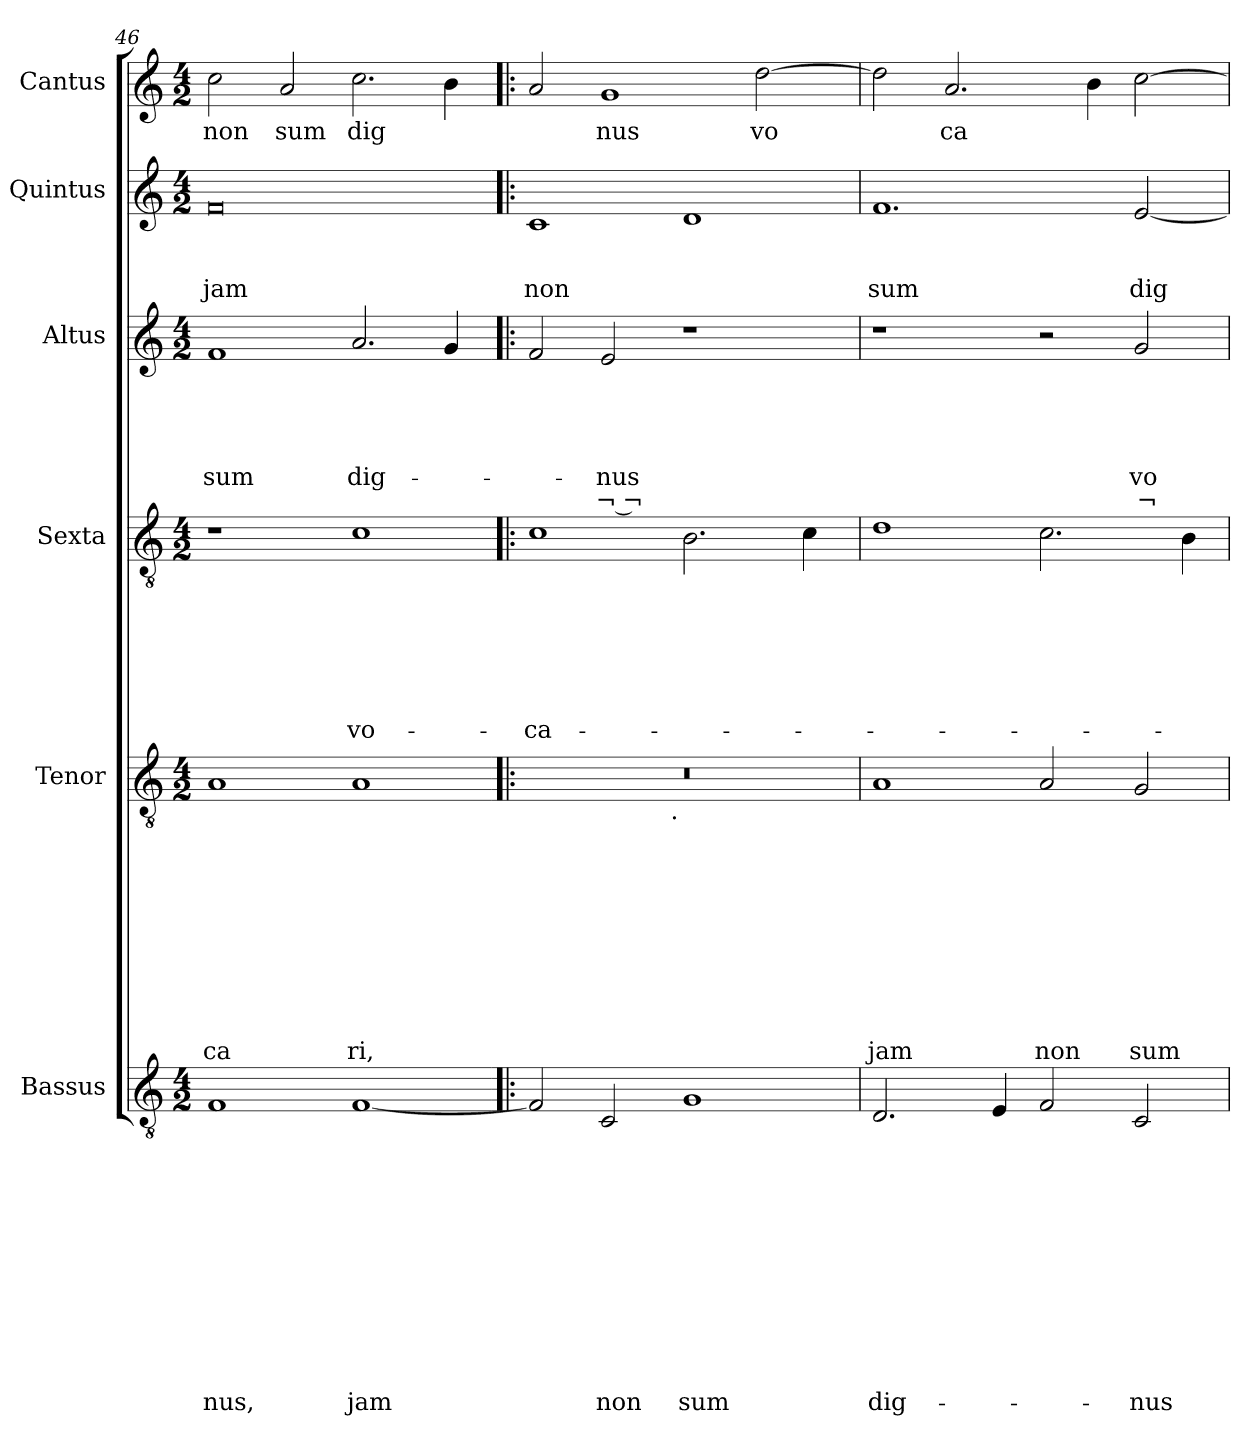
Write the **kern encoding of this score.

**kern	**text	**text	**text	**text	**text	**text	**text	**text	**text	**text	**text	**text	**kern	**text	**text	**text	**text	**text	**text	**text	**text	**text	**text	**kern	**text	**text	**text	**text	**text	**text	**text	**kern	**text	**text	**text	**text	**text	**text	**kern	**text	**text	**text	**kern	**text
*part6	*part6	*part6	*part6	*part6	*part6	*part6	*part6	*part6	*part6	*part6	*part6	*part6	*part5	*part5	*part5	*part5	*part5	*part5	*part5	*part5	*part5	*part5	*part5	*part4	*part4	*part4	*part4	*part4	*part4	*part4	*part4	*part3	*part3	*part3	*part3	*part3	*part3	*part3	*part2	*part2	*part2	*part2	*part1	*part1
*staff6	*staff6	*staff6	*staff6	*staff6	*staff6	*staff6	*staff6	*staff6	*staff6	*staff6	*staff6	*staff6	*staff5	*staff5	*staff5	*staff5	*staff5	*staff5	*staff5	*staff5	*staff5	*staff5	*staff5	*staff4	*staff4	*staff4	*staff4	*staff4	*staff4	*staff4	*staff4	*staff3	*staff3	*staff3	*staff3	*staff3	*staff3	*staff3	*staff2	*staff2	*staff2	*staff2	*staff1	*staff1
*I"Bassus	*	*	*	*	*	*	*	*	*	*	*	*	*I"Tenor	*	*	*	*	*	*	*	*	*	*	*I"Sexta	*	*	*	*	*	*	*	*I"Altus	*	*	*	*	*	*	*I"Quintus	*	*	*	*I"Cantus	*
*I'Bassus	*	*	*	*	*	*	*	*	*	*	*	*	*I'Tenor	*	*	*	*	*	*	*	*	*	*	*	*	*	*	*	*	*	*	*I'Altus	*	*	*	*	*	*	*I'Quintus	*	*	*	*I'Cantus	*
*clefGv2	*	*	*	*	*	*	*	*	*	*	*	*	*clefGv2	*	*	*	*	*	*	*	*	*	*	*clefGv2	*	*	*	*	*	*	*	*clefG2	*	*	*	*	*	*	*clefG2	*	*	*	*clefG2	*
*k[]	*	*	*	*	*	*	*	*	*	*	*	*	*k[]	*	*	*	*	*	*	*	*	*	*	*k[]	*	*	*	*	*	*	*	*k[]	*	*	*	*	*	*	*k[]	*	*	*	*k[]	*
*C:	*	*	*	*	*	*	*	*	*	*	*	*	*C:	*	*	*	*	*	*	*	*	*	*	*C:	*	*	*	*	*	*	*	*C:	*	*	*	*	*	*	*C:	*	*	*	*C:	*
*M4/2	*	*	*	*	*	*	*	*	*	*	*	*	*M4/2	*	*	*	*	*	*	*	*	*	*	*M4/2	*	*	*	*	*	*	*	*M4/2	*	*	*	*	*	*	*M4/2	*	*	*	*M4/2	*
=46	=46	=46	=46	=46	=46	=46	=46	=46	=46	=46	=46	=46	=46	=46	=46	=46	=46	=46	=46	=46	=46	=46	=46	=46	=46	=46	=46	=46	=46	=46	=46	=46	=46	=46	=46	=46	=46	=46	=46	=46	=46	=46	=46	=46
!	!	!	!	!	!	!	!	!	!	!	!	!LO:LY:b	!	!	!	!	!	!	!	!	!	!	!LO:LY:b	!	!	!	!	!	!	!	!	!	!	!	!	!	!LO:LY:b	!	!	!	!	!LO:LY:b	!	!LO:LY:b
1F	.	.	.	.	.	.	.	.	.	.	.	nus,	1A	.	.	.	.	.	.	.	.	.	ca	1r	.	.	.	.	.	.	.	1f	.	.	.	.	sum	.	0f	.	.	jam	2cc\	non
!	!	!	!	!	!	!	!	!	!	!	!	!	!	!	!	!	!	!	!	!	!	!	!	!	!	!	!	!	!	!	!	!	!	!	!	!	!	!	!	!	!	!	!	!LO:LY:b
.	.	.	.	.	.	.	.	.	.	.	.	.	.	.	.	.	.	.	.	.	.	.	.	.	.	.	.	.	.	.	.	.	.	.	.	.	.	.	.	.	.	.	2a/	sum
!	!	!	!	!	!	!	!	!	!	!	!	!LO:LY:b	!	!	!	!	!	!	!	!	!	!	!LO:LY:b	!	!	!	!	!	!	!	!LO:LY:b	!	!	!	!	!	!LO:LY:b	!	!	!	!	!	!	!LO:LY:b
[<1F	.	.	.	.	.	.	.	.	.	.	.	jam	1A	.	.	.	.	.	.	.	.	.	ri,	1c	.	.	.	.	.	.	vo-	2.a/	.	.	.	.	dig-	.	.	.	.	.	2.cc\	dig
.	.	.	.	.	.	.	.	.	.	.	.	.	.	.	.	.	.	.	.	.	.	.	.	.	.	.	.	.	.	.	.	4g/	.	.	.	.	.	.	.	.	.	.	4b\	.
=47!|:	=47!|:	=47!|:	=47!|:	=47!|:	=47!|:	=47!|:	=47!|:	=47!|:	=47!|:	=47!|:	=47!|:	=47!|:	=47!|:	=47!|:	=47!|:	=47!|:	=47!|:	=47!|:	=47!|:	=47!|:	=47!|:	=47!|:	=47!|:	=47!|:	=47!|:	=47!|:	=47!|:	=47!|:	=47!|:	=47!|:	=47!|:	=47!|:	=47!|:	=47!|:	=47!|:	=47!|:	=47!|:	=47!|:	=47!|:	=47!|:	=47!|:	=47!|:	=47!|:	=47!|:
!	!	!	!	!	!	!	!	!	!	!	!	!	!	!	!	!	!	!	!	!	!	!	!	!	!	!	!	!	!	!	!LO:LY:b	!	!	!	!	!	!	!	!	!	!	!LO:LY:b	!	!
*	*	*	*	*	*	*	*	*	*	*	*	*	*^	*	*	*	*	*	*	*	*	*	*	*	*	*	*	*	*	*	*	*	*	*	*	*	*	*	*	*	*	*	*	*
2F/]	.	.	.	.	.	.	.	.	.	.	.	.	0r	2ryy	.	.	.	.	.	.	.	.	.	.	1c	.	.	.	.	.	.	-ca-	2f/	.	.	.	.	.	.	1c	.	.	non	2a/	.
!	!	!	!	!	!	!	!	!	!	!	!	!LO:LY:b	!	!	!	!	!	!	!	!	!	!	!	!	!	!	!	!	!	!	!	!	!	!	!	!	!	!LO:LY:b	!LO:LY:b	!	!	!	!	!	!LO:LY:b
2C/	.	.	.	.	.	.	.	.	.	.	.	non	.	4...ryy	.	.	.	.	.	.	.	.	.	.	.	.	.	.	.	.	.	.	2e/	.	.	.	.	-nus	¬ ¬	.	.	.	.	1g	nus
!	!	!	!	!	!	!	!	!	!	!	!	!	!	!LO:TX:b:t=.	!	!	!	!	!	!	!	!	!	!	!	!	!	!	!	!	!	!	!	!	!	!	!	!	!	!	!	!	!	!	!
.	.	.	.	.	.	.	.	.	.	.	.	.	.	1ryy	.	.	.	.	.	.	.	.	.	.	.	.	.	.	.	.	.	.	.	.	.	.	.	.	.	.	.	.	.	.	.
!	!	!	!	!	!	!	!	!	!	!	!	!LO:LY:b	!	!	!	!	!	!	!	!	!	!	!	!	!	!	!	!	!	!	!	!	!	!	!	!	!	!	!	!	!	!	!	!	!
1G	.	.	.	.	.	.	.	.	.	.	.	sum	.	.	.	.	.	.	.	.	.	.	.	.	2.B\	.	.	.	.	.	.	.	1r	.	.	.	.	.	.	1d	.	.	.	.	.
!	!	!	!	!	!	!	!	!	!	!	!	!	!	!	!	!	!	!	!	!	!	!	!	!	!	!	!	!	!	!	!	!	!	!	!	!	!	!	!	!	!	!	!	!	!LO:LY:b
.	.	.	.	.	.	.	.	.	.	.	.	.	.	.	.	.	.	.	.	.	.	.	.	.	.	.	.	.	.	.	.	.	.	.	.	.	.	.	.	.	.	.	.	[>2dd\	vo
.	.	.	.	.	.	.	.	.	.	.	.	.	.	.	.	.	.	.	.	.	.	.	.	.	4c\	.	.	.	.	.	.	.	.	.	.	.	.	.	.	.	.	.	.	.	.
.	.	.	.	.	.	.	.	.	.	.	.	.	.	32ryy	.	.	.	.	.	.	.	.	.	.	.	.	.	.	.	.	.	.	.	.	.	.	.	.	.	.	.	.	.	.	.
=48	=48	=48	=48	=48	=48	=48	=48	=48	=48	=48	=48	=48	=48	=48	=48	=48	=48	=48	=48	=48	=48	=48	=48	=48	=48	=48	=48	=48	=48	=48	=48	=48	=48	=48	=48	=48	=48	=48	=48	=48	=48	=48	=48	=48	=48
!	!	!	!	!	!	!	!	!	!	!	!	!LO:LY:b	!	!	!	!	!	!	!	!	!	!	!	!LO:LY:b	!	!	!	!	!	!	!	!	!	!	!	!	!	!	!	!	!	!	!LO:LY:b	!	!
*	*	*	*	*	*	*	*	*	*	*	*	*	*v	*v	*	*	*	*	*	*	*	*	*	*	*	*	*	*	*	*	*	*	*	*	*	*	*	*	*	*	*	*	*	*	*
2.D/	.	.	.	.	.	.	.	.	.	.	.	dig-	1A	.	.	.	.	.	.	.	.	.	jam	1d	.	.	.	.	.	.	.	1r	.	.	.	.	.	.	1.f	.	.	sum	2dd\]	.
!	!	!	!	!	!	!	!	!	!	!	!	!	!	!	!	!	!	!	!	!	!	!	!	!	!	!	!	!	!	!	!	!	!	!	!	!	!	!	!	!	!	!	!	!LO:LY:b
.	.	.	.	.	.	.	.	.	.	.	.	.	.	.	.	.	.	.	.	.	.	.	.	.	.	.	.	.	.	.	.	.	.	.	.	.	.	.	.	.	.	.	2.a/	ca
4E/	.	.	.	.	.	.	.	.	.	.	.	.	.	.	.	.	.	.	.	.	.	.	.	.	.	.	.	.	.	.	.	.	.	.	.	.	.	.	.	.	.	.	.	.
!	!	!	!	!	!	!	!	!	!	!	!	!	!	!	!	!	!	!	!	!	!	!	!LO:LY:b	!	!	!	!	!	!	!	!	!	!	!	!	!	!	!	!	!	!	!	!	!
2F/	.	.	.	.	.	.	.	.	.	.	.	.	2A/	.	.	.	.	.	.	.	.	.	non	2.c\	.	.	.	.	.	.	.	2r	.	.	.	.	.	.	.	.	.	.	.	.
.	.	.	.	.	.	.	.	.	.	.	.	.	.	.	.	.	.	.	.	.	.	.	.	.	.	.	.	.	.	.	.	.	.	.	.	.	.	.	.	.	.	.	4b\	.
!	!	!	!	!	!	!	!	!	!	!	!	!LO:LY:b	!	!	!	!	!	!	!	!	!	!	!LO:LY:b	!	!	!	!	!	!	!	!	!	!	!	!	!	!LO:LY:b	!LO:LY:b	!	!	!	!LO:LY:b	!	!
2C/	.	.	.	.	.	.	.	.	.	.	.	-nus	2G/	.	.	.	.	.	.	.	.	.	sum	.	.	.	.	.	.	.	.	2g/	.	.	.	.	vo-	¬-	[<2e/	.	.	dig	[>2cc\	.
.	.	.	.	.	.	.	.	.	.	.	.	.	.	.	.	.	.	.	.	.	.	.	.	4B\	.	.	.	.	.	.	.	.	.	.	.	.	.	.	.	.	.	.	.	.
=	=	=	=	=	=	=	=	=	=	=	=	=	=	=	=	=	=	=	=	=	=	=	=	=	=	=	=	=	=	=	=	=	=	=	=	=	=	=	=	=	=	=	=	=
*-	*-	*-	*-	*-	*-	*-	*-	*-	*-	*-	*-	*-	*-	*-	*-	*-	*-	*-	*-	*-	*-	*-	*-	*-	*-	*-	*-	*-	*-	*-	*-	*-	*-	*-	*-	*-	*-	*-	*-	*-	*-	*-	*-	*-
